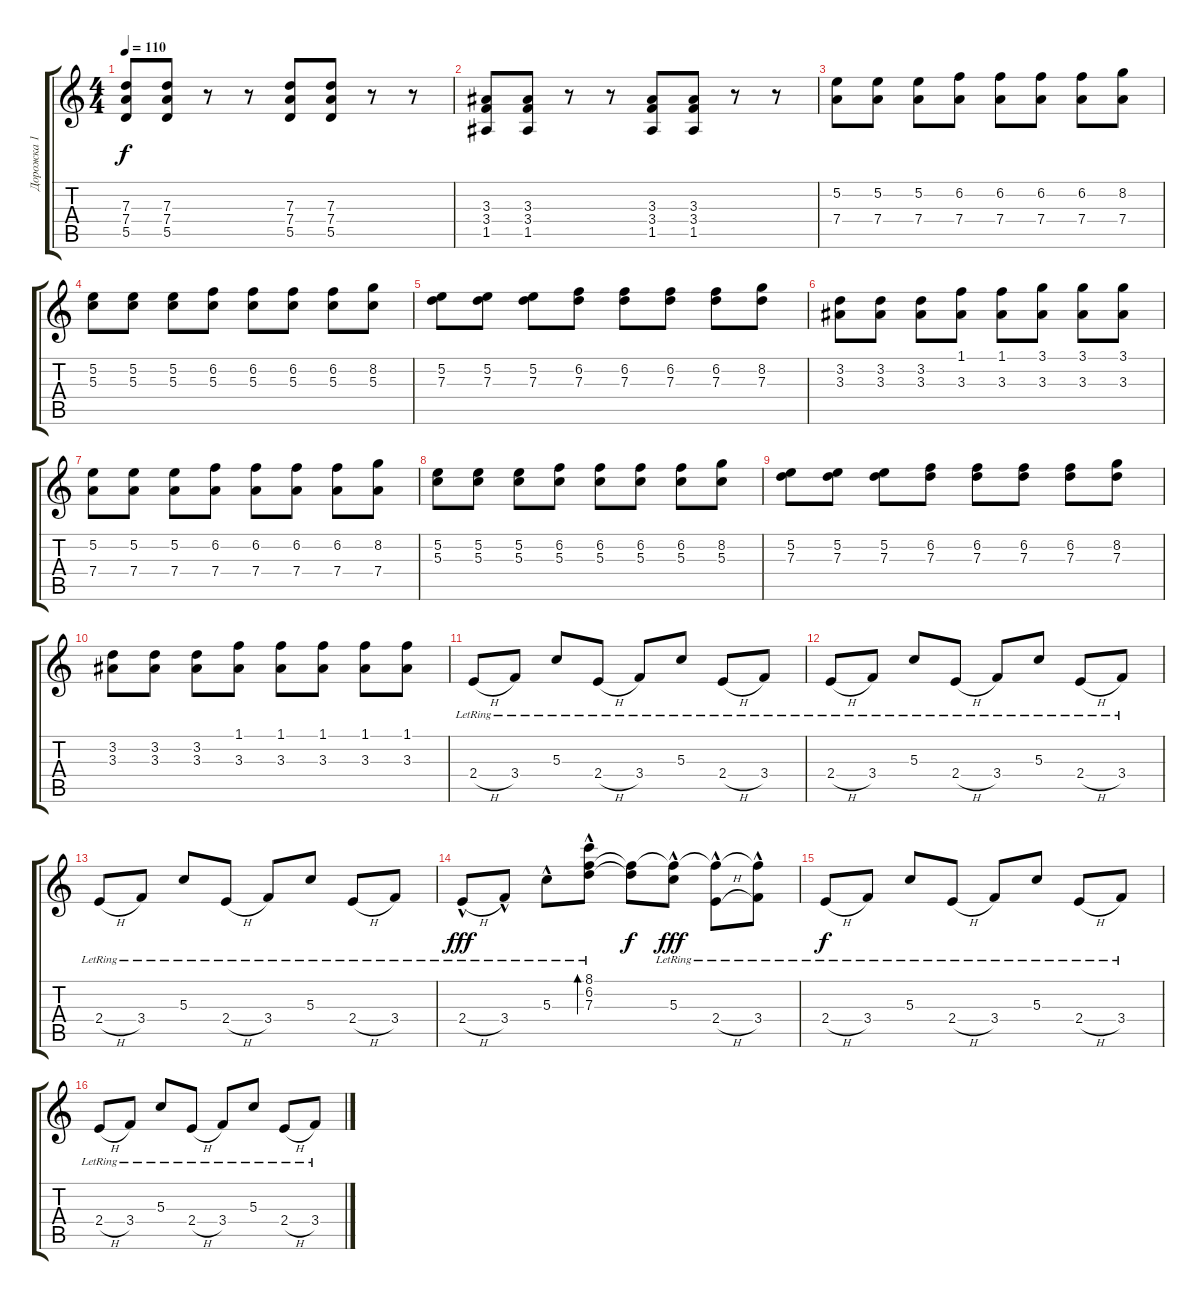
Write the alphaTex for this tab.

\track ("Дорожка 1" "Дорожка 1") {instrument electricguitarclean}
\staff {score tabs}
\tuning (E4 B3 G3 D3 A2 E2) {hide}
\ts (4 4)
\tempo 110
\clef g2
\ks c
(7.3 7.4 5.5).8{dy f} (7.3 7.4 5.5).8 r.8 r.8 (7.3 7.4 5.5).8 (7.3 7.4 5.5).8 r.8 r.8 |
(3.3 3.4 1.5).8 (3.3 3.4 1.5).8 r.8 r.8 (3.3 3.4 1.5).8 (3.3 3.4 1.5).8 r.8 r.8 |
(5.2 7.4).8{instrument electricguitarclean} (5.2 7.4).8 (5.2 7.4).8 (6.2 7.4).8 (6.2 7.4).8 (6.2 7.4).8 (6.2 7.4).8 (8.2 7.4).8 |
(5.2 5.3).8 (5.2 5.3).8 (5.2 5.3).8 (6.2 5.3).8 (6.2 5.3).8 (6.2 5.3).8 (6.2 5.3).8 (8.2 5.3).8 |
(5.2 7.3).8 (5.2 7.3).8 (5.2 7.3).8 (6.2 7.3).8 (6.2 7.3).8 (6.2 7.3).8 (6.2 7.3).8 (8.2 7.3).8 |
(3.2 3.3).8 (3.2 3.3).8 (3.2 3.3).8 (1.1 3.3).8 (1.1 3.3).8 (3.1 3.3).8 (3.1 3.3).8 (3.1 3.3).8 |
(5.2 7.4).8{instrument electricguitarclean} (5.2 7.4).8 (5.2 7.4).8 (6.2 7.4).8 (6.2 7.4).8 (6.2 7.4).8 (6.2 7.4).8 (8.2 7.4).8 |
(5.2 5.3).8 (5.2 5.3).8 (5.2 5.3).8 (6.2 5.3).8 (6.2 5.3).8 (6.2 5.3).8 (6.2 5.3).8 (8.2 5.3).8 |
(5.2 7.3).8 (5.2 7.3).8 (5.2 7.3).8 (6.2 7.3).8 (6.2 7.3).8 (6.2 7.3).8 (6.2 7.3).8 (8.2 7.3).8 |
(3.2 3.3).8 (3.2 3.3).8 (3.2 3.3).8 (1.1 3.3).8 (1.1 3.3).8 (1.1 3.3).8 (1.1 3.3).8 (1.1 3.3).8 |
2.4{h lr}.8{instrument distortionguitar} 3.4{lr}.8 5.3{lr}.8 2.4{h lr}.8 3.4{lr}.8 5.3{lr}.8 2.4{h lr}.8 3.4{lr}.8 |
2.4{h lr}.8{instrument distortionguitar} 3.4{lr}.8 5.3{lr}.8 2.4{h lr}.8 3.4{lr}.8 5.3{lr}.8 2.4{h lr}.8 3.4{lr}.8 |
2.4{h lr}.8{instrument overdrivenguitar} 3.4{lr}.8 5.3{lr}.8 2.4{h lr}.8 3.4{lr}.8 5.3{lr}.8 2.4{h lr}.8 3.4{lr}.8 |
2.4{h hac lr}.8{dy fff instrument overdrivenguitar} 3.4{hac lr}.8 5.3{hac lr}.8 (8.1{lr} 6.2{hac lr} 7.3{hac lr}).8{bd 60} (6.2{t} 7.3{t}).8{dy f} (6.2{t} 5.3{hac lr}).8{dy fff} (6.2{t} 2.4{h hac lr}).8 (6.2{t} 3.4{hac lr}).8 |
2.4{h lr}.8{dy f instrument overdrivenguitar} 3.4{lr}.8 5.3{lr}.8 2.4{h lr}.8 3.4{lr}.8 5.3{lr}.8 2.4{h lr}.8 3.4{lr}.8 |
2.4{h lr}.8{instrument overdrivenguitar} 3.4{lr}.8 5.3{lr}.8 2.4{h lr}.8 3.4{lr}.8 5.3{lr}.8 2.4{h lr}.8 3.4{lr}.8
